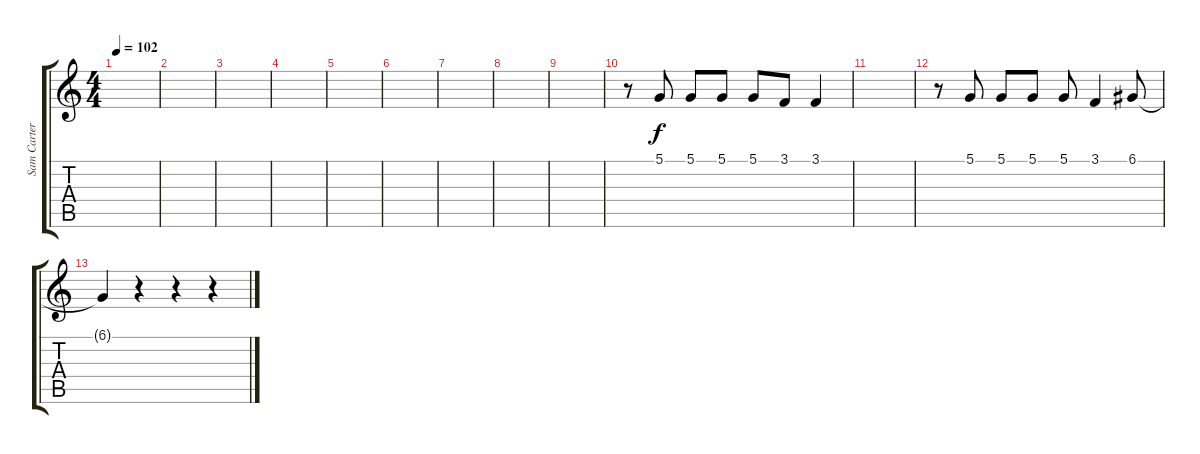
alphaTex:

\track ("Sam Carter" "Sam Carter") {instrument clarinet}
\staff {score tabs}
\tuning (D4 A3 F3 C3 G2 C2) {hide}
\ts (4 4)
\tempo 102
\clef g2
\ks c
|
|
|
|
|
|
|
|
|
r.8 5.1.8 5.1.8 5.1.8 5.1.8 3.1.8 3.1.4 |
|
r.8 5.1.8 5.1.8 5.1.8 5.1.8 3.1.4 6.1.8 |
6.1{t}.4 r.4 r.4 r.4
